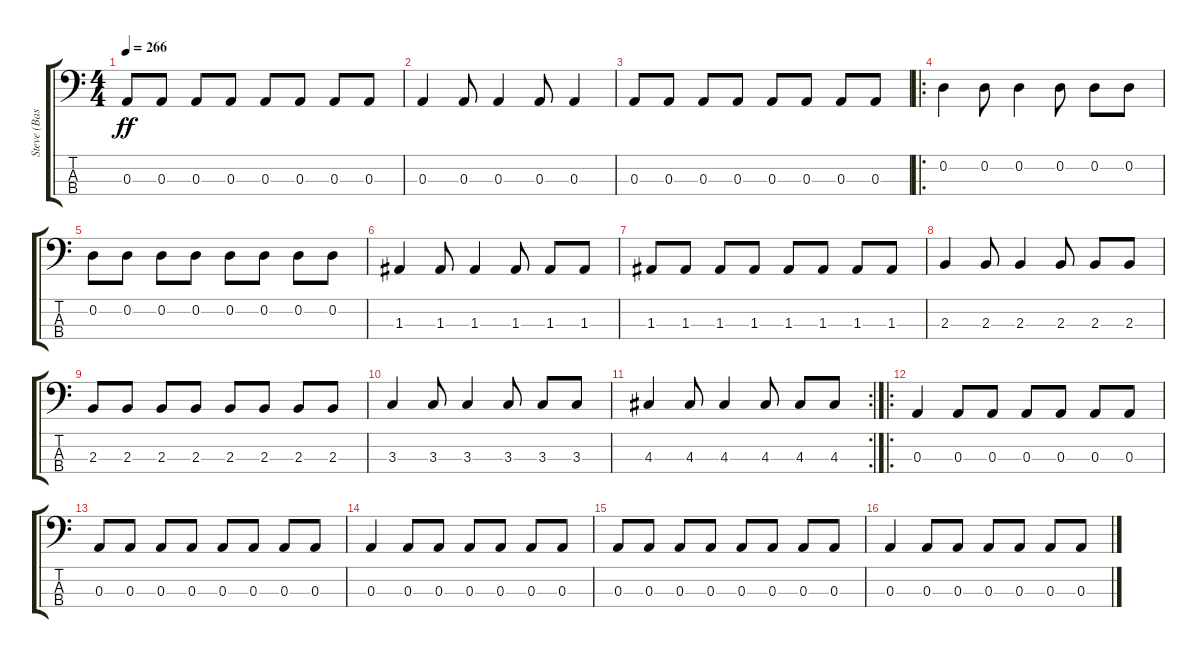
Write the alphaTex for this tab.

\track ("Steve (Bass)" "Steve (Bas") {instrument electricbassfinger}
\staff {score tabs}
\tuning (G2 D2 A1 E1) {hide}
\ts (4 4)
\tempo 266
\clef f4
\ks c
0.3.8{dy ff} 0.3.8 0.3.8 0.3.8 0.3.8 0.3.8 0.3.8 0.3.8 |
0.3.4 0.3.8 0.3.4 0.3.8 0.3.4 |
0.3.8 0.3.8 0.3.8 0.3.8 0.3.8 0.3.8 0.3.8 0.3.8 |
\ro
0.2.4 0.2.8 0.2.4 0.2.8 0.2.8 0.2.8 |
0.2.8 0.2.8 0.2.8 0.2.8 0.2.8 0.2.8 0.2.8 0.2.8 |
1.3.4 1.3.8 1.3.4 1.3.8 1.3.8 1.3.8 |
1.3.8 1.3.8 1.3.8 1.3.8 1.3.8 1.3.8 1.3.8 1.3.8 |
2.3.4 2.3.8 2.3.4 2.3.8 2.3.8 2.3.8 |
2.3.8 2.3.8 2.3.8 2.3.8 2.3.8 2.3.8 2.3.8 2.3.8 |
3.3.4 3.3.8 3.3.4 3.3.8 3.3.8 3.3.8 |
\rc 2
4.3.4 4.3.8 4.3.4 4.3.8 4.3.8 4.3.8 |
\ro
0.3.4 0.3.8 0.3.8 0.3.8 0.3.8 0.3.8 0.3.8 |
0.3.8 0.3.8 0.3.8 0.3.8 0.3.8 0.3.8 0.3.8 0.3.8 |
0.3.4 0.3.8 0.3.8 0.3.8 0.3.8 0.3.8 0.3.8 |
0.3.8 0.3.8 0.3.8 0.3.8 0.3.8 0.3.8 0.3.8 0.3.8 |
0.3.4 0.3.8 0.3.8 0.3.8 0.3.8 0.3.8 0.3.8
